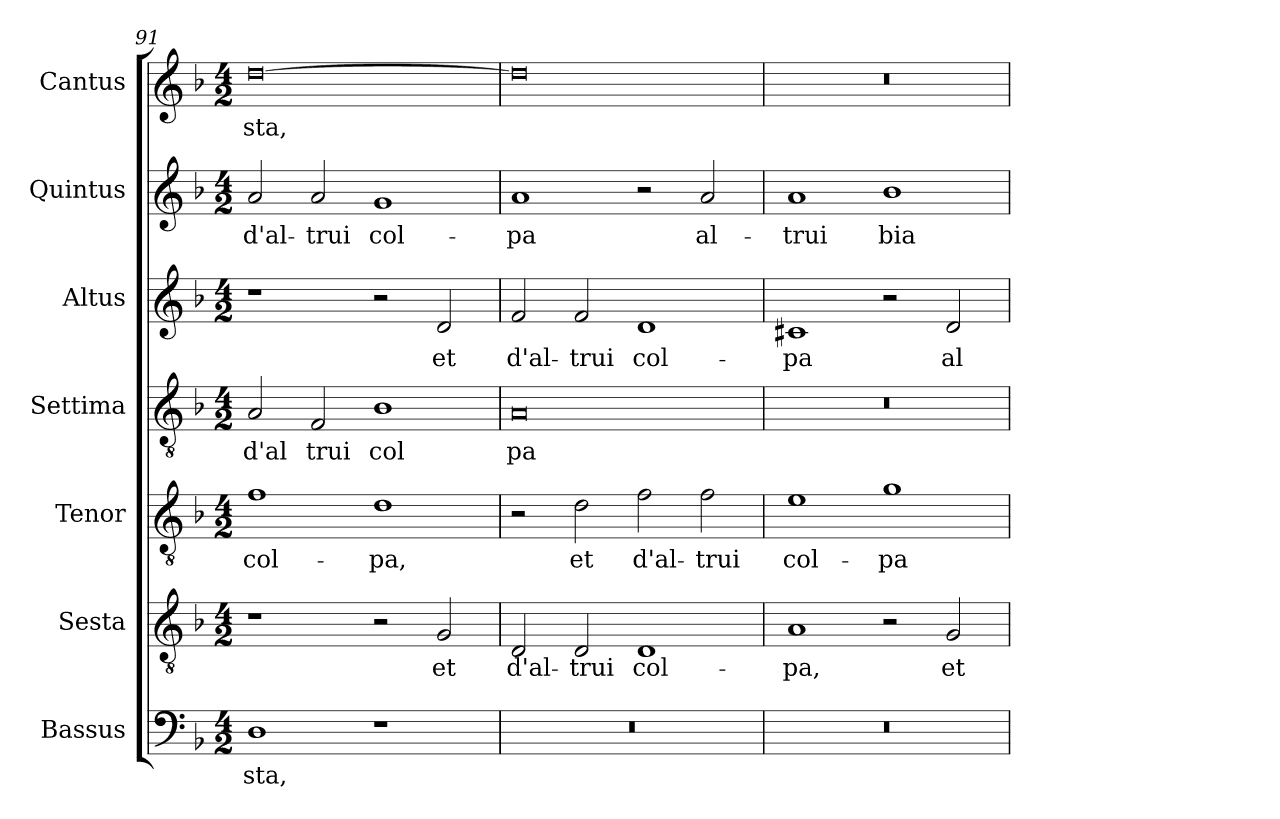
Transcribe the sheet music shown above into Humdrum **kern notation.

**kern	**text	**kern	**text	**kern	**text	**kern	**text	**kern	**text	**kern	**text	**kern	**text
*part7	*part7	*part6	*part6	*part5	*part5	*part4	*part4	*part3	*part3	*part2	*part2	*part1	*part1
*staff7	*staff7	*staff6	*staff6	*staff5	*staff5	*staff4	*staff4	*staff3	*staff3	*staff2	*staff2	*staff1	*staff1
*I"Bassus	*	*I"Sesta	*	*I"Tenor	*	*I"Settima	*	*I"Altus	*	*I"Quintus	*	*I"Cantus	*
*clefF4	*	*clefGv2	*	*clefGv2	*	*clefGv2	*	*clefG2	*	*clefG2	*	*clefG2	*
*k[b-]	*	*k[b-]	*	*k[b-]	*	*k[b-]	*	*k[b-]	*	*k[b-]	*	*k[b-]	*
*F:	*	*F:	*	*F:	*	*F:	*	*F:	*	*F:	*	*F:	*
*M4/2	*	*M4/2	*	*M4/2	*	*M4/2	*	*M4/2	*	*M4/2	*	*M4/2	*
=91	=91	=91	=91	=91	=91	=91	=91	=91	=91	=91	=91	=91	=91
!	!LO:LY:b:cj	!	!	!	!LO:LY:b:cj	!	!LO:LY:b:cj	!	!	!	!LO:LY:b:cj	!	!LO:LY:b:cj
1D	-sta,	1r	.	1f	col-	2A/	d'al	1r	.	2a/	d'al-	[>0dd	sta,
!	!	!	!	!	!	!	!LO:LY:b:cj	!	!	!	!LO:LY:b:cj	!	!
.	.	.	.	.	.	2F/	trui	.	.	2a/	-trui	.	.
!	!	!	!	!	!LO:LY:b:cj	!	!LO:LY:b:cj	!	!	!	!LO:LY:b:cj	!	!
1r	.	2r	.	1d	-pa,	1B-	col	2r	.	1g	col-	.	.
!	!	!	!LO:LY:b:cj	!	!	!	!	!	!LO:LY:b:cj	!	!	!	!
.	.	2G/	et	.	.	.	.	2d/	et	.	.	.	.
=92	=92	=92	=92	=92	=92	=92	=92	=92	=92	=92	=92	=92	=92
!	!	!	!LO:LY:b:cj	!	!	!	!LO:LY:b:cj	!	!LO:LY:b:cj	!	!LO:LY:b:cj	!	!
0r	.	2D/	d'al-	2r	.	0A	pa	2f/	d'al-	1a	-pa	0dd]	.
!	!	!	!LO:LY:b:cj	!	!LO:LY:b:cj	!	!	!	!LO:LY:b:cj	!	!	!	!
.	.	2D/	-trui	2d\	et	.	.	2f/	-trui	.	.	.	.
!	!	!	!LO:LY:b:cj	!	!LO:LY:b:cj	!	!	!	!LO:LY:b:cj	!	!	!	!
.	.	1D	col-	2f\	d'al-	.	.	1d	col-	2r	.	.	.
!	!	!	!	!	!LO:LY:b:cj	!	!	!	!	!	!LO:LY:b:cj	!	!
.	.	.	.	2f\	-trui	.	.	.	.	2a/	al-	.	.
=93	=93	=93	=93	=93	=93	=93	=93	=93	=93	=93	=93	=93	=93
!	!	!	!LO:LY:b:cj	!	!LO:LY:b:cj	!	!	!	!LO:LY:b:cj	!	!LO:LY:b:cj	!	!
0r	.	1A	-pa,	1e	col-	0r	.	1c#X	-pa	1a	-trui	0r	.
!	!	!	!	!	!LO:LY:b:cj	!	!	!	!	!	!LO:LY:b:cj	!	!
.	.	2r	.	1g	-pa	.	.	2r	.	1b-	bia-	.	.
!	!	!	!LO:LY:b:cj	!	!	!	!	!	!LO:LY:b:cj	!	!	!	!
.	.	2G/	et	.	.	.	.	2d/	al-	.	.	.	.
=	=	=	=	=	=	=	=	=	=	=	=	=	=
*-	*-	*-	*-	*-	*-	*-	*-	*-	*-	*-	*-	*-	*-
